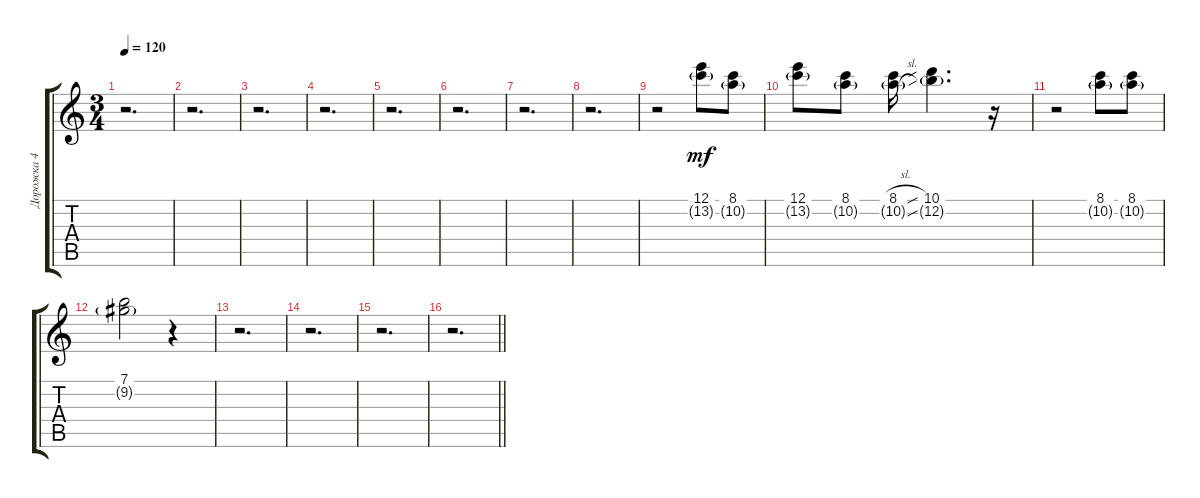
\track ("Дорожка 4" "Дорожка 4") {instrument electricguitarclean}
\staff {score tabs}
\tuning (E4 B3 G3 D3 A2 E2) {hide}
\ts (3 4)
\tempo 120
\clef g2
\ks c
r.2{d dy mf} |
r.2{d} |
r.2{d} |
r.2{d} |
r.2{d} |
r.2{d} |
r.2{d} |
r.2{d} |
r.2 (12.1 13.2{g}).8 (8.1 10.2{g}).8 |
(12.1 13.2{g}).8 (8.1 10.2{g}).8 (8.1{sl} 10.2{sl g}).16 (10.1 12.2{g}).4{d} r.16 |
r.2 (8.1 10.2{g}).8 (8.1 10.2{g}).8 |
(7.1 9.2{g}).2 r.4 |
r.2{d} |
r.2{d} |
r.2{d} |
\barLineRight lightlight
r.2{d}
